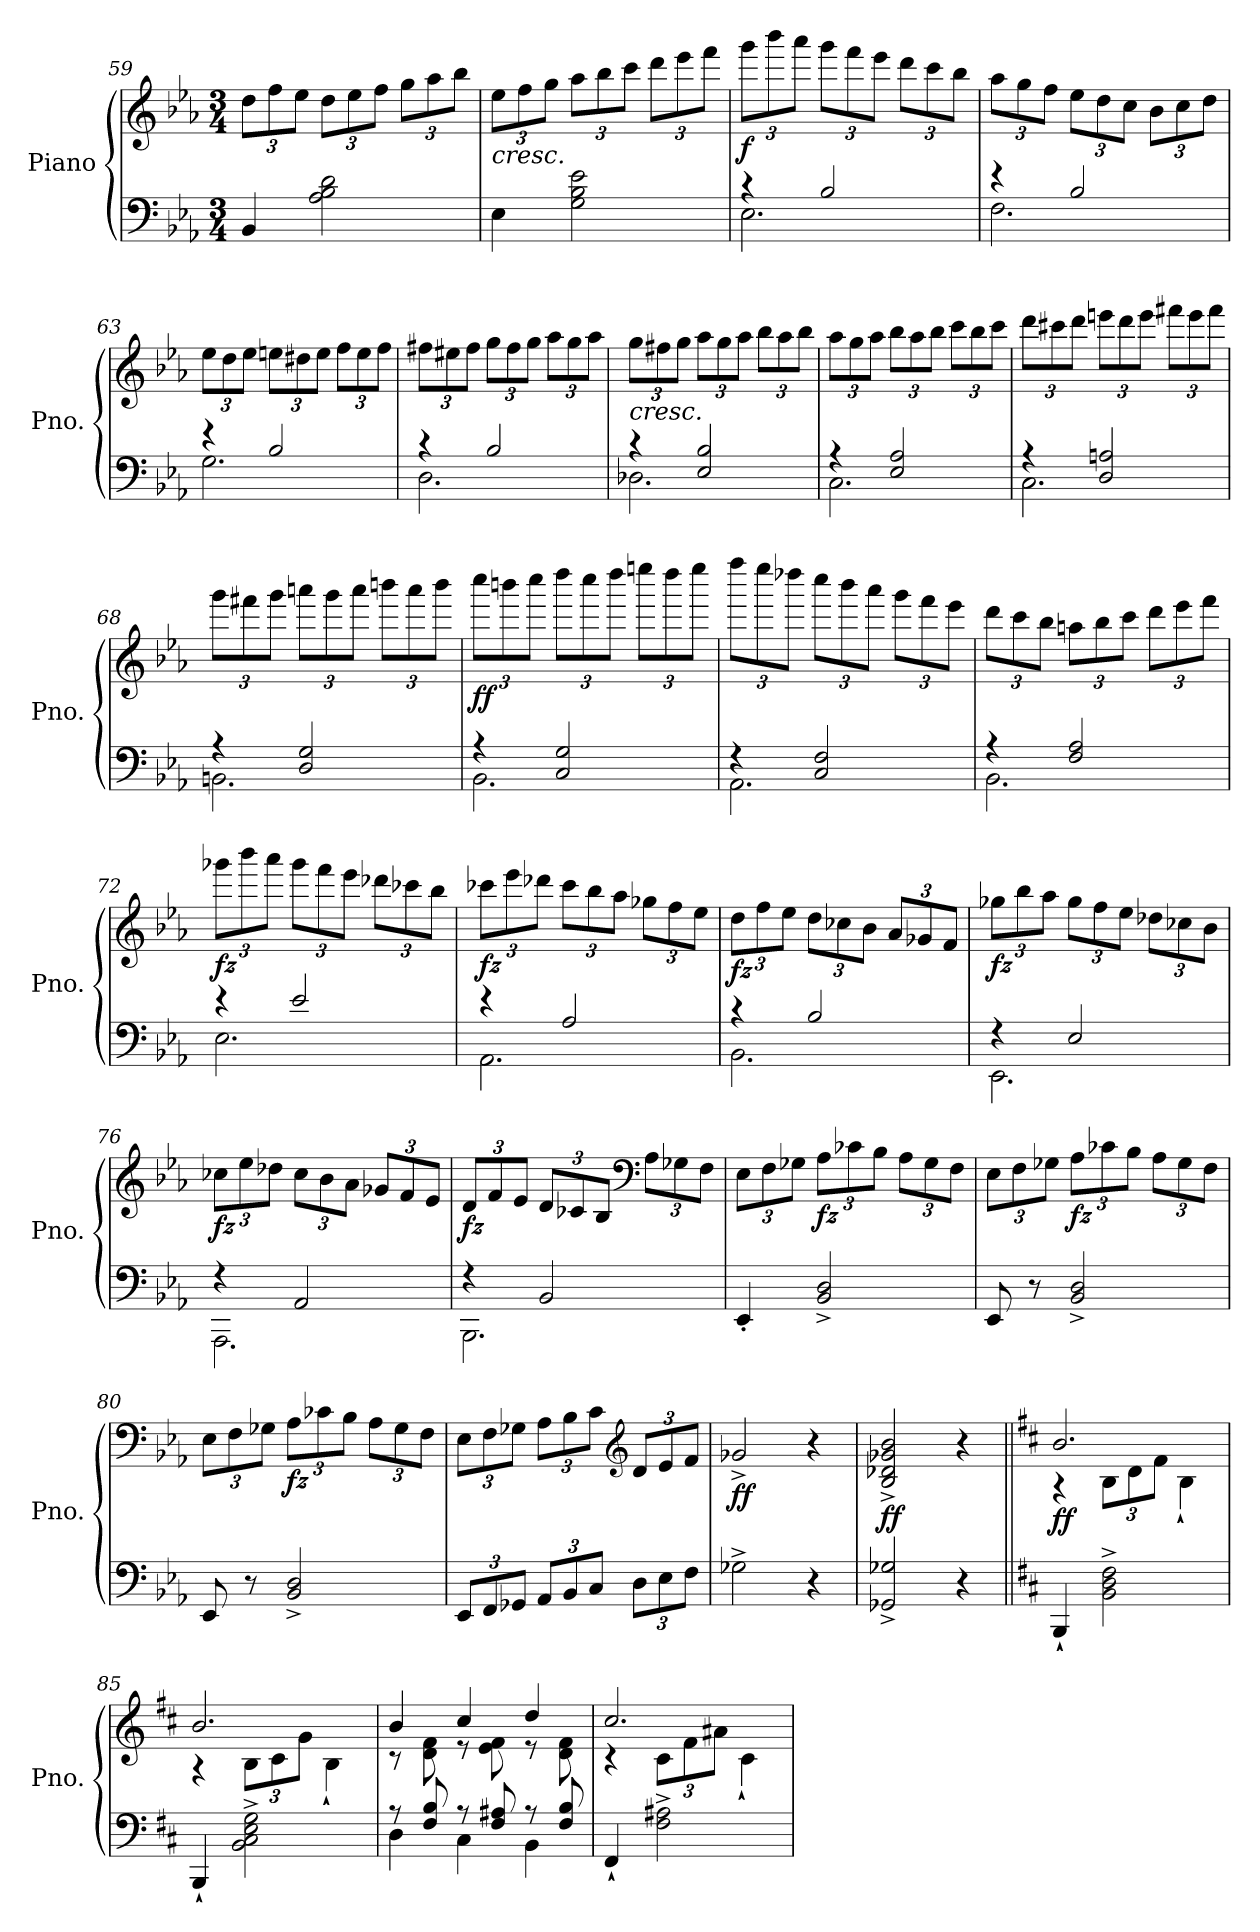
**kern	**kern	**dynam
*part1	*part1	*part1
*staff2	*staff1	*staff1/2
*I"Piano	*	*
*I'Pno.	*	*
*clefF4	*clefG2	*
*k[b-e-a-]	*k[b-e-a-]	*
*M3/4	*M3/4	*
*	*Xbrackettup	*
=59	=59	=59
4BB-/	12dd\L	.
.	12ff\	.
.	12ee-\J	.
2A-\ 2B-\ 2d\	12dd\L	.
.	12ee-\	.
.	12ff\J	.
.	12gg\L	.
.	12aa-\	.
.	12bb-\J	.
=60	=60	=60
!	!LO:TX:b:i:t=cresc.	!
4E-\	12ee-\L	.
.	12ff\	.
.	12gg\J	.
2G\ 2B-\ 2e-\	12aa-\L	.
.	12bb-\	.
.	12ccc\J	.
.	12ddd\L	.
.	12eee-\	.
.	12fff\J	.
=61	=61	=61
*^	*	*
!	!	!	!LO:DY:b
4r	2.E-\	12ggg\L	f
.	.	12bbb-\	.
.	.	12aaa-\J	.
2B-/	.	12ggg\L	.
.	.	12fff\	.
.	.	12eee-\J	.
.	.	12ddd\L	.
.	.	12ccc\	.
.	.	12bb-\J	.
!!LO:LB:g=z
=62	=62	=62	=62
4r	2.F\	12aa-\L	.
.	.	12gg\	.
.	.	12ff\J	.
2B-/	.	12ee-\L	.
.	.	12dd\	.
.	.	12cc\J	.
.	.	12b-\L	.
.	.	12cc\	.
.	.	12dd\J	.
=63	=63	=63	=63
4r	2.G\	12ee-\L	.
.	.	12dd\	.
.	.	12ee-\J	.
2B-/	.	12een\L	.
.	.	12dd#X\	.
.	.	12ee\J	.
.	.	12ff\L	.
.	.	12ee\	.
.	.	12ff\J	.
=64	=64	=64	=64
4r	2.D\	12ff#X\L	.
.	.	12ee#X\	.
.	.	12ff#\J	.
2B-/	.	12gg\L	.
.	.	12ff#\	.
.	.	12gg\J	.
.	.	12aa-\L	.
.	.	12gg\	.
.	.	12aa-\J	.
=65	=65	=65	=65
!	!	!LO:TX:b:i:t=cresc.	!
4r	2.D-X\	12gg\L	.
.	.	12ff#X\	.
.	.	12gg\J	.
2E-/ 2B-/	.	12aa-\L	.
.	.	12gg\	.
.	.	12aa-\J	.
.	.	12bb-\L	.
.	.	12aa-\	.
.	.	12bb-\J	.
!!LO:LB:g=z
=66	=66	=66	=66
4r	2.C\	12aa-\L	.
.	.	12gg\	.
.	.	12aa-\J	.
2E-/ 2A-/	.	12bb-\L	.
.	.	12aa-\	.
.	.	12bb-\J	.
.	.	12ccc\L	.
.	.	12bb-\	.
.	.	12ccc\J	.
=67	=67	=67	=67
4r	2.C\	12ddd\L	.
.	.	12ccc#X\	.
.	.	12ddd\J	.
2D/ 2An/	.	12eeen\L	.
.	.	12ddd\	.
.	.	12eee\J	.
.	.	12fff#X\L	.
.	.	12eee\	.
.	.	12fff#\J	.
=68	=68	=68	=68
4r	2.BBn\	12ggg\L	.
.	.	12fff#X\	.
.	.	12ggg\J	.
2D/ 2G/	.	12aaan\L	.
.	.	12ggg\	.
.	.	12aaa\J	.
.	.	12bbbn\L	.
.	.	12aaa\	.
.	.	12bbb\J	.
!!LO:LB:g=z
=69	=69	=69	=69
!	!	!	!LO:DY:b
4r	2.BB-\	12cccc\L	ff
.	.	12bbbn\	.
.	.	12cccc\J	.
2C/ 2G/	.	12dddd\L	.
.	.	12cccc\	.
.	.	12dddd\J	.
.	.	12eeeen\L	.
.	.	12dddd\	.
.	.	12eeee\J	.
=70	=70	=70	=70
4r	2.AA-\	12ffff\L	.
.	.	12eeee-\	.
.	.	12dddd-X\J	.
2C/ 2F/	.	12cccc\L	.
.	.	12bbb-\	.
.	.	12aaa-\J	.
.	.	12ggg\L	.
.	.	12fff\	.
.	.	12eee-\J	.
=71	=71	=71	=71
4r	2.BB-\	12ddd\L	.
.	.	12ccc\	.
.	.	12bb-\J	.
2F/ 2A-/	.	12aan\L	.
.	.	12bb-\	.
.	.	12ccc\J	.
.	.	12ddd\L	.
.	.	12eee-\	.
.	.	12fff\J	.
!!LO:LB:g=z
=72	=72	=72	=72
!	!	!	!LO:DY:b
4r	2.E-\	12ggg-X\L	fz
.	.	12bbb-\	.
.	.	12aaa-\J	.
2e-/	.	12ggg-\L	.
.	.	12fff\	.
.	.	12eee-\J	.
.	.	12ddd-X\L	.
.	.	12ccc-X\	.
.	.	12bb-\J	.
=73	=73	=73	=73
!	!	!	!LO:DY:b
4r	2.AA-\	12ccc-X\L	fz
.	.	12eee-\	.
.	.	12ddd-X\J	.
2A-/	.	12ccc-\L	.
.	.	12bb-\	.
.	.	12aa-\J	.
.	.	12gg-X\L	.
.	.	12ff\	.
.	.	12ee-\J	.
=74	=74	=74	=74
!	!	!	!LO:DY:b
4r	2.BB-\	12dd\L	fz
.	.	12ff\	.
.	.	12ee-\J	.
2B-/	.	12dd\L	.
.	.	12cc-X\	.
.	.	12b-\J	.
.	.	12a-/L	.
.	.	12g-X/	.
.	.	12f/J	.
!!LO:PB:g=z
=75	=75	=75	=75
!	!	!	!LO:DY:b
4r	2.EE-\	12gg-X\L	fz
.	.	12bb-\	.
.	.	12aa-\J	.
2E-/	.	12gg-\L	.
.	.	12ff\	.
.	.	12ee-\J	.
.	.	12dd-X\L	.
.	.	12cc-X\	.
.	.	12b-\J	.
=76	=76	=76	=76
!	!	!	!LO:DY:b
4r	2.AAA-\	12cc-X\L	fz
.	.	12ee-\	.
.	.	12dd-X\J	.
2AA-/	.	12cc-\L	.
.	.	12b-\	.
.	.	12a-\J	.
.	.	12g-X/L	.
.	.	12f/	.
.	.	12e-/J	.
=77	=77	=77	=77
!	!	!	!LO:DY:b
4r	2.BBB-\	12d/L	fz
.	.	12f/	.
.	.	12e-/J	.
2BB-/	.	12d/L	.
.	.	12c-X/	.
.	.	12B-/J	.
*	*	*clefF4	*
.	.	12A-\L	.
.	.	12G-X\	.
.	.	12F\J	.
*v	*v	*	*
=78	=78	=78
4EE-'/	12E-\L	.
.	12F\	.
.	12G-X\J	.
!	!	!LO:DY:b
2BB-/^ 2D/^	12A-\L	fz
.	12c-X\	.
.	12B-\J	.
.	12A-\L	.
.	12G-\	.
.	12F\J	.
!!LO:LB:g=z
=79	=79	=79
8EE-/	12E-\L	.
.	12F\	.
8r	.	.
.	12G-X\J	.
!	!	!LO:DY:b
2BB-/^ 2D/^	12A-\L	fz
.	12c-X\	.
.	12B-\J	.
.	12A-\L	.
.	12G-\	.
.	12F\J	.
=80	=80	=80
8EE-/	12E-\L	.
.	12F\	.
8r	.	.
.	12G-X\J	.
!	!	!LO:DY:b
2BB-/^ 2D/^	12A-\L	fz
.	12c-X\	.
.	12B-\J	.
.	12A-\L	.
.	12G-\	.
.	12F\J	.
=81	=81	=81
*Xbrackettup	*	*
12EE-/L	12E-\L	.
12FF/	12F\	.
12GG-X/J	12G-X\J	.
12AA-/L	12A-\L	.
12BB-/	12B-\	.
12C/J	12c\J	.
*	*clefG2	*
12D\L	12d/L	.
12E-\	12e-/	.
12F\J	12f/J	.
=82	=82	=82
!	!	!LO:DY:b
2G-X^\	2g-X^/	ff
4r	4r	.
=83	=83	=83
!	!	!LO:DY:b
2GG-X/^ 2G-X/^	2B-/^ 2d-X/^ 2g-X/^ 2b-/^	ff
4r	4r	.
!!LO:LB:g=z
=84||	=84||	=84||
*k[f#c#]	*k[f#c#]	*
*	*^	*
!	!	!	!LO:DY:b
4BBB`/	2.b/	4r	ff
2BB\^ 2D\^ 2F#\^	.	12B\L	.
.	.	12d\	.
.	.	12f#\J	.
.	.	4B`\	.
=85	=85	=85	=85
4BBB`/	2.b/	4r	.
2BB\^ 2C#\^ 2E\^ 2G\^	.	12B\L	.
.	.	12c#\	.
.	.	12g\J	.
.	.	4B`\	.
=86	=86	=86	=86
*^	*	*	*
8r	4D\	4b/	8r	.
8F#/ 8B/	.	.	8d\ 8f#\	.
8r	4C#\	4cc#/	8r	.
8F#/ 8A#X/	.	.	8e\ 8f#\	.
8r	4BB\	4dd/	8r	.
8F#/ 8B/	.	.	8d\ 8f#\	.
*v	*v	*	*	*
=87	=87	=87	=87
4FF#`/	2.cc#/	4r	.
2F#\^ 2A#X\^	.	12c#\L	.
.	.	12f#\	.
.	.	12a#X\J	.
.	.	4c#`\	.
*	*v	*v	*
=	=	=
*-	*-	*-
